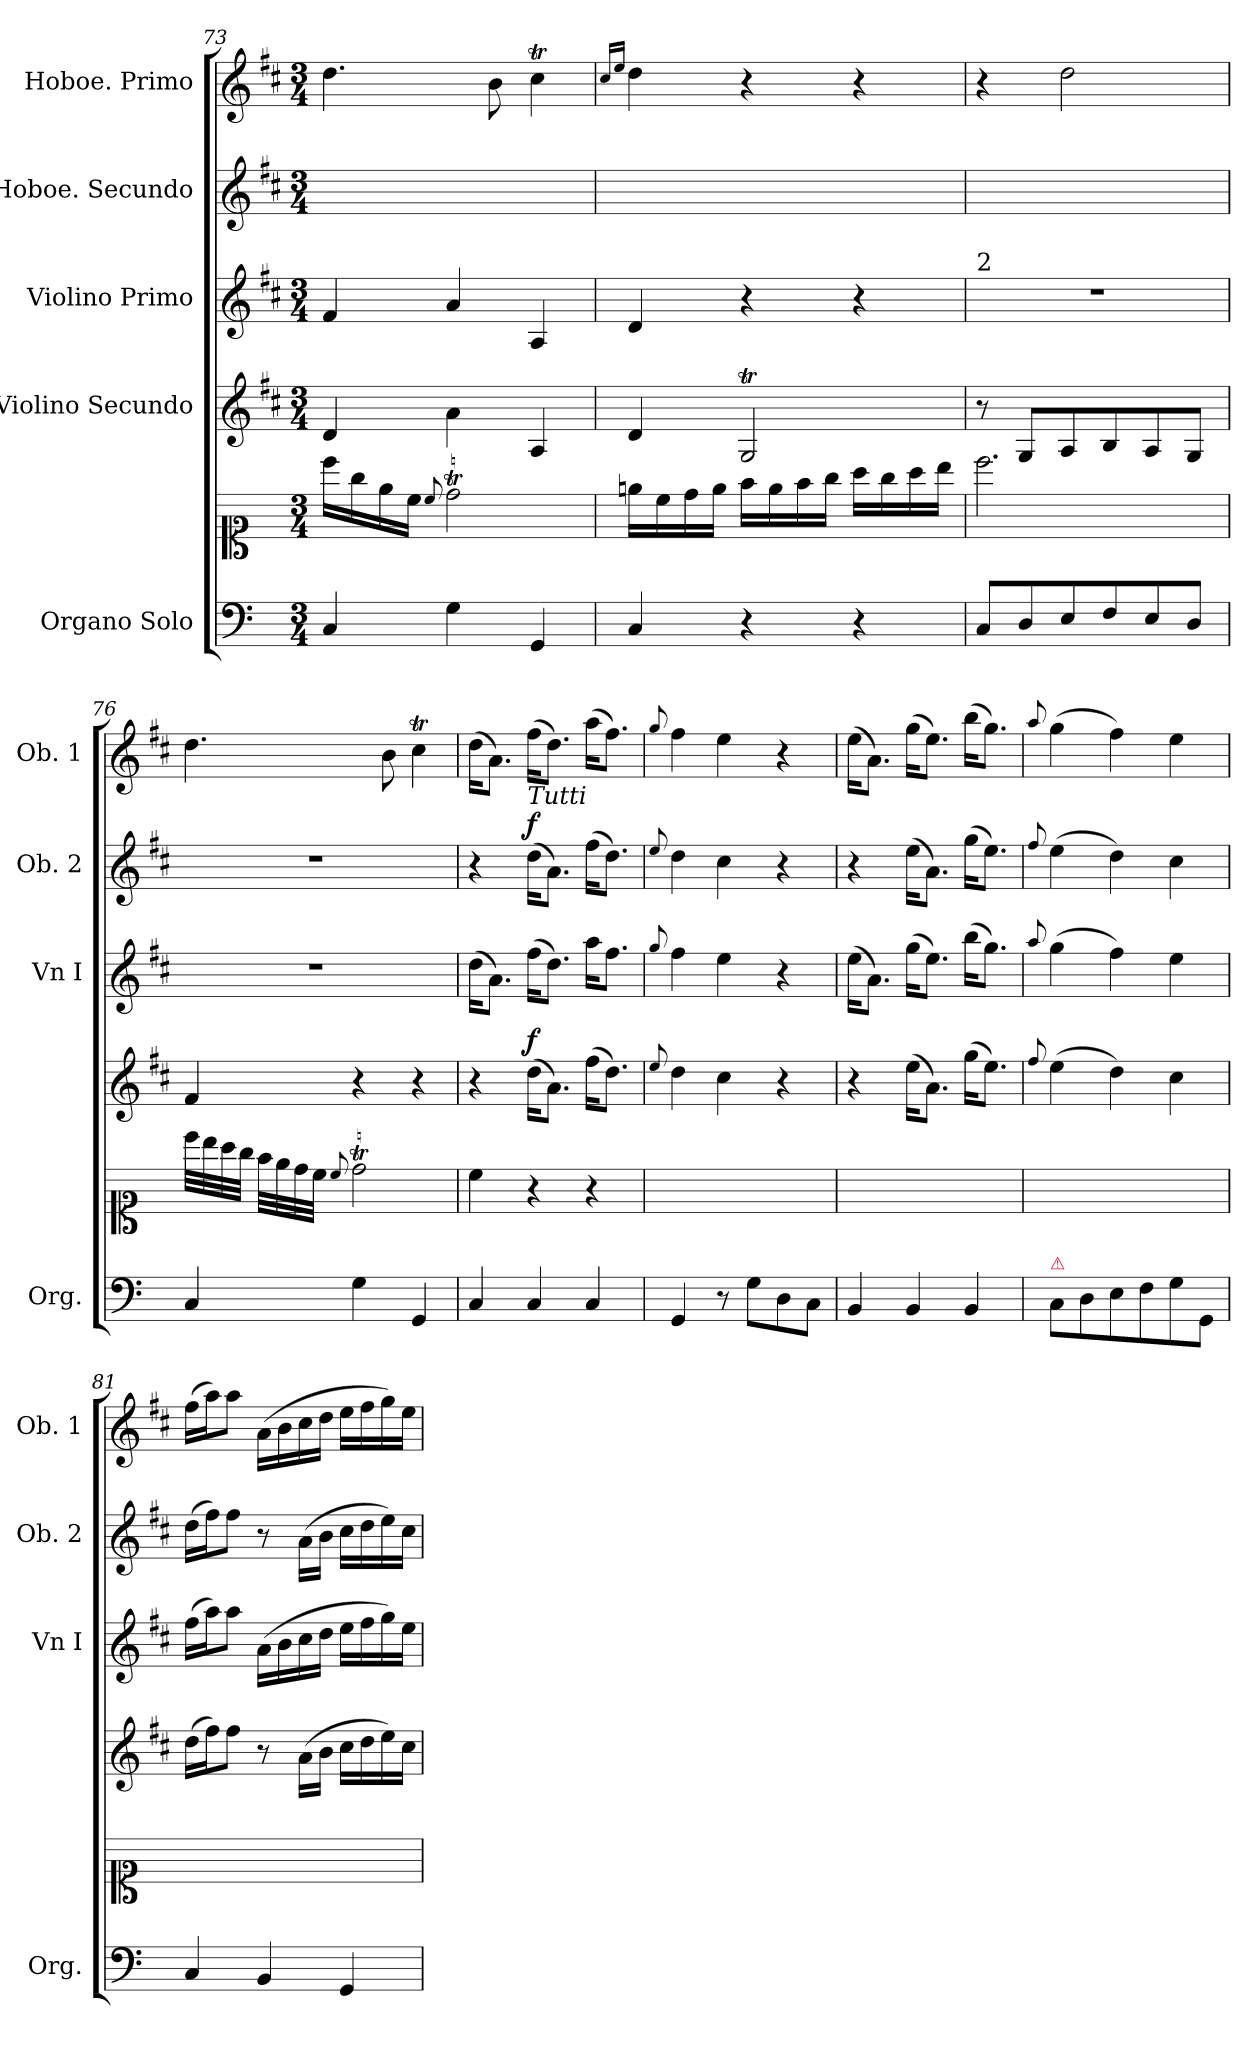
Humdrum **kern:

**kern	**kern	**kern	**dynam	**kern	**kern	**dynam	**kern
*part5	*part5	*part4	*part4	*part3	*part2	*part2	*part1
*staff6	*staff5	*staff4	*staff4	*staff3	*staff2	*staff2	*staff1
*I"Organo Solo	*	*I"Violino Secundo	*	*I"Violino Primo	*I"Hoboe. Secundo	*	*I"Hoboe. Primo
*I'Org.	*	*	*	*I'Vn I	*I'Ob. 2	*	*I'Ob. 1
*clefF4	*clefC1	*clefG2	*	*clefG2	*clefG2	*	*clefG2
*ITrd-1c-2	*ITrd-1c-2	*	*	*	*	*	*
*k[f#c#]	*k[f#c#]	*k[f#c#]	*	*k[f#c#]	*k[f#c#]	*	*k[f#c#]
*	*	*D:	*	*D:	*D:	*	*D:
*M3/4	*M3/4	*M3/4	*	*M3/4	*M3/4	*	*M3/4
=73	=73	=73	=73	=73	=73	=73	=73
4D/	16ddd\LL	4d/	.	4f#/	2.ryy	.	4.dd\
.	16aa\	.	.	.	.	.	.
.	16ff#\	.	.	.	.	.	.
.	16dd\JJ	.	.	.	.	.	.
.	8qqdd/	.	.	.	.	.	.
4A\	2eet\	4a\	.	4a/	.	.	.
.	.	.	.	.	.	.	8b\
4AA/	.	4A/	.	4A/	.	.	4cc#t\
=74	=74	=74	=74	=74	=74	=74	=74
.	.	.	.	.	.	.	16qqcc#/LL
.	.	.	.	.	.	.	16qqee/JJ
4D/	16ff#X\LL	4d/	.	4d/	2.ryy	.	4dd\
.	16dd\	.	.	.	.	.	.
.	16ee\	.	.	.	.	.	.
.	16ff#\JJ	.	.	.	.	.	.
4r	16gg\LL	2GT/	.	4r	.	.	4r
.	16ff#\	.	.	.	.	.	.
.	16gg\	.	.	.	.	.	.
.	16aa\JJ	.	.	.	.	.	.
4r	16bb\LL	.	.	4r	.	.	4r
.	16aa\	.	.	.	.	.	.
.	16bb\	.	.	.	.	.	.
.	16ccc#\JJ	.	.	.	.	.	.
=75	=75	=75	=75	=75	=75	=75	=75
!	!	!	!	!LO:TX:a:t=2	!	!	!
8D/L	2.ddd\	8r	.	2.r	2.ryy	.	4r
8E/	.	8G/L	.	.	.	.	.
8F#/	.	8A/	.	.	.	.	2dd\
8G/	.	8B/	.	.	.	.	.
8F#/	.	8A/	.	.	.	.	.
8E/J	.	8G/J	.	.	.	.	.
=76	=76	=76	=76	=76	=76	=76	=76
4D/	32ddd\LLL	4f#/	.	2.r	2.r	.	4.dd\
.	32ccc#\	.	.	.	.	.	.
.	32bb\	.	.	.	.	.	.
.	32aa\JJJ	.	.	.	.	.	.
.	32gg\LLL	.	.	.	.	.	.
.	32ff#\	.	.	.	.	.	.
.	32ee\	.	.	.	.	.	.
.	32dd\JJJ	.	.	.	.	.	.
.	8qqdd/	.	.	.	.	.	.
4A\	2eet\	4r	.	.	.	.	.
.	.	.	.	.	.	.	8b\
4AA/	.	4r	.	.	.	.	4cc#t\
=77	=77	=77	=77	=77	=77	=77	=77
4D/	4dd\	4r	.	(16dd\KL	4r	.	(16dd\KL
.	.	.	.	8.a\J)	.	.	8.a\J)
!	!	!	!	!	!	!	!LO:TX:b:i:t=Tutti
!	!	!	!LO:DY:a	!	!	!LO:DY:a	!
4D/	4r	(16dd\KL	f	(16ff#\KL	(16dd\KL	f	(16ff#\KL
.	.	8.a\J)	.	8.dd\J)	8.a\J)	.	8.dd\J)
4D/	4r	(16ff#\KL	.	16aa\KL	(16ff#\KL	.	(16aa\KL
.	.	8.dd\J)	.	8.ff#\J	8.dd\J)	.	8.ff#\J)
=78	=78	=78	=78	=78	=78	=78	=78
.	.	8qqee/	.	8qqgg/	8qqee/	.	8qqgg/
4AA/	2.ryy	4dd\	.	4ff#\	4dd\	.	4ff#\
8r	.	4cc#\	.	4ee\	4cc#\	.	4ee\
8A\L	.	.	.	.	.	.	.
8E\	.	4r	.	4r	4r	.	4r
8D\J	.	.	.	.	.	.	.
=79	=79	=79	=79	=79	=79	=79	=79
4C#/	2.ryy	4r	.	(16ee\KL	4r	.	(16ee\KL
.	.	.	.	8.a\J)	.	.	8.a\J)
4C#/	.	(16ee\KL	.	(16gg\KL	(16ee\KL	.	(16gg\KL
.	.	8.a\J)	.	8.ee\J)	8.a\J)	.	8.ee\J)
4C#/	.	(16gg\KL	.	(16bb\KL	(16gg\KL	.	(16bb\KL
.	.	8.ee\J)	.	8.gg\J)	8.ee\J)	.	8.gg\J)
=80	=80	=80	=80	=80	=80	=80	=80
.	.	8qqff#/	.	8qqaa/	8qqff#/	.	8qqaa/
!LO:TX:a:color=crimson:t=⚠	!	!	!	!	!	!	!
8D\L	2.ryy	(4ee\	.	(4gg\	(4ee\	.	(4gg\
8E\	.	.	.	.	.	.	.
8F#\	.	4dd\)	.	4ff#\)	4dd\)	.	4ff#\)
8G\	.	.	.	.	.	.	.
8A\	.	4cc#\	.	4ee\	4cc#\	.	4ee\
8AA/J	.	.	.	.	.	.	.
=81	=81	=81	=81	=81	=81	=81	=81
4D/	2.ryy	(16dd\LL	.	(16ff#\LL	(16dd\LL	.	(16ff#\LL
.	.	16ff#\J)	.	16aa\J)	16ff#\J)	.	16aa\J)
.	.	8ff#\J	.	8aa\J	8ff#\J	.	8aa\J
4C#/	.	8r	.	(16a\LL	8r	.	(16a\LL
.	.	.	.	16b\	.	.	16b\
.	.	(16a\LL	.	16cc#\	(16a\LL	.	16cc#\
.	.	16b\JJ	.	16dd\JJ	16b\JJ	.	16dd\JJ
4AA/	.	16cc#\LL	.	16ee\LL	16cc#\LL	.	16ee\LL
.	.	16dd\	.	16ff#\	16dd\	.	16ff#\
.	.	16ee\)	.	16gg\)	16ee\)	.	16gg\)
.	.	16cc#\JJ	.	16ee\JJ	16cc#\JJ	.	16ee\JJ
=	=	=	=	=	=	=	=
*-	*-	*-	*-	*-	*-	*-	*-
